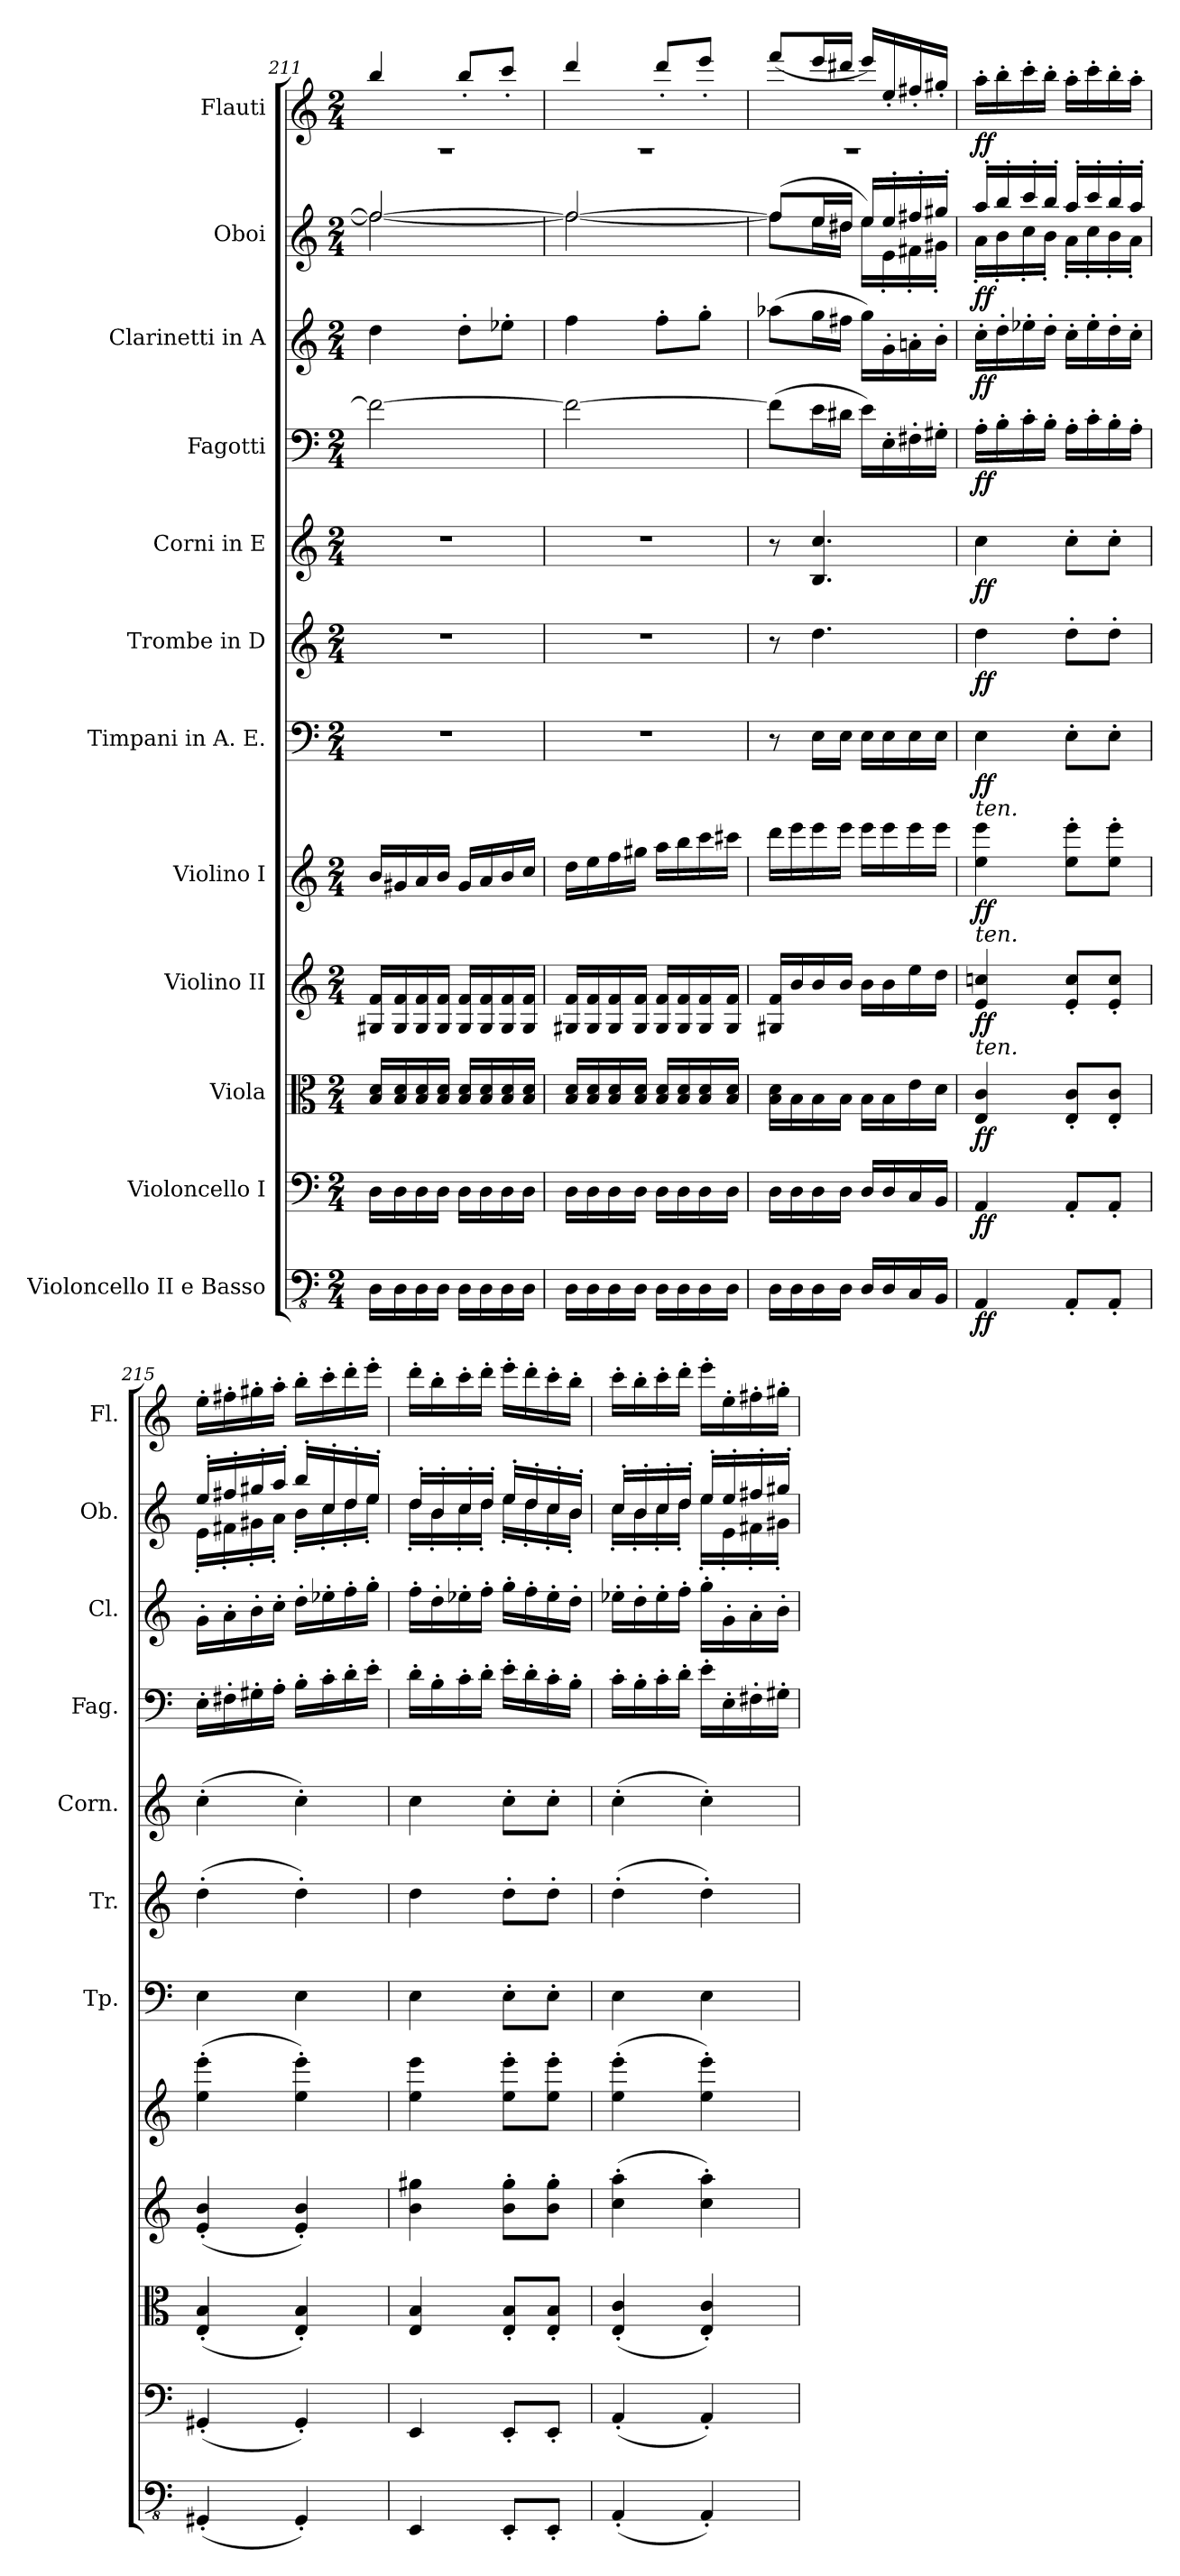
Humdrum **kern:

**kern	**dynam	**kern	**dynam	**kern	**dynam	**kern	**dynam	**kern	**dynam	**kern	**dynam	**kern	**dynam	**kern	**dynam	**kern	**dynam	**kern	**dynam	**kern	**dynam	**kern	**dynam
*part12	*part12	*part11	*part11	*part10	*part10	*part9	*part9	*part8	*part8	*part7	*part7	*part6	*part6	*part5	*part5	*part4	*part4	*part3	*part3	*part2	*part2	*part1	*part1
*staff12	*staff12	*staff11	*staff11	*staff10	*staff10	*staff9	*staff9	*staff8	*staff8	*staff7	*staff7	*staff6	*staff6	*staff5	*staff5	*staff4	*staff4	*staff3	*staff3	*staff2	*staff2	*staff1	*staff1
*I"Violoncello II e Basso	*	*I"Violoncello I	*	*I"Viola	*	*I"Violino II	*	*I"Violino I	*	*I"Timpani in A. E.	*	*I"Trombe in D	*	*I"Corni in E	*	*I"Fagotti	*	*I"Clarinetti in A	*	*I"Oboi	*	*I"Flauti	*
*	*	*	*	*	*	*	*	*	*	*I'Tp.	*	*I'Tr.	*	*I'Corn.	*	*I'Fag.	*	*I'Cl.	*	*I'Ob.	*	*I'Fl.	*
!!LO:PB:g=z
*clefFv4	*	*clefF4	*	*clefC3	*	*clefG2	*	*clefG2	*	*clefF4	*	*clefG2	*	*clefG2	*	*clefF4	*	*clefG2	*	*clefG2	*	*clefG2	*
*	*	*	*	*	*	*	*	*	*	*	*	*ITrd-1c-2	*	*ITrd5c8	*	*	*	*ITrd2c3	*	*	*	*	*
*k[]	*	*k[]	*	*k[]	*	*k[]	*	*k[]	*	*k[]	*	*k[f#c#]	*	*k[f#c#g#d#]	*	*k[]	*	*k[f#c#g#]	*	*k[]	*	*k[]	*
*M2/4	*	*M2/4	*	*M2/4	*	*M2/4	*	*M2/4	*	*M2/4	*	*M2/4	*	*M2/4	*	*M2/4	*	*M2/4	*	*M2/4	*	*M2/4	*
=211	=211	=211	=211	=211	=211	=211	=211	=211	=211	=211	=211	=211	=211	=211	=211	=211	=211	=211	=211	=211	=211	=211	=211
*	*	*	*	*	*	*	*	*	*	*	*	*	*	*	*	*	*	*	*	*^	*	*^	*
16DDi\LL	.	16Di\LL	.	16B/ 16di/LL	.	16G#Xj/ 16fZ/LL	.	16b/LL	.	2r	.	2r	.	2r	.	2fZ\_	.	4b\	.	2ffZ/_	2ffZ\_	.	2rA	4bb/	.
16DD\	.	16D\	.	16B/ 16d/	.	16G#/ 16f/	.	16g#X/	.	.	.	.	.	.	.	.	.	.	.	.	.	.	.	.	.
16DD\	.	16D\	.	16B/ 16d/	.	16G#/ 16f/	.	16a/	.	.	.	.	.	.	.	.	.	.	.	.	.	.	.	.	.
16DD\JJ	.	16D\JJ	.	16B/ 16d/JJ	.	16G#/ 16f/JJ	.	16b/JJ	.	.	.	.	.	.	.	.	.	.	.	.	.	.	.	.	.
16DD\LL	.	16D\LL	.	16B/ 16d/LL	.	16G#/ 16f/LL	.	16g#/LL	.	.	.	.	.	.	.	.	.	8b'\L	.	.	.	.	.	8bb'/L	.
16DD\	.	16D\	.	16B/ 16d/	.	16G#/ 16f/	.	16a/	.	.	.	.	.	.	.	.	.	.	.	.	.	.	.	.	.
16DD\	.	16D\	.	16B/ 16d/	.	16G#/ 16f/	.	16b/	.	.	.	.	.	.	.	.	.	8ccn'\J	.	.	.	.	.	8ccc'/J	.
16DD\JJ	.	16D\JJ	.	16B/ 16d/JJ	.	16G#/ 16f/JJ	.	16cc/JJ	.	.	.	.	.	.	.	.	.	.	.	.	.	.	.	.	.
=212	=212	=212	=212	=212	=212	=212	=212	=212	=212	=212	=212	=212	=212	=212	=212	=212	=212	=212	=212	=212	=212	=212	=212	=212	=212
16DDi\LL	.	16Di\LL	.	16B/ 16di/LL	.	16G#Xj/ 16fZ/LL	.	16ddi\LL	.	2r	.	2r	.	2r	.	2fZ\_	.	4ddi\	.	2ffZ/_	2ffZ\_	.	2rA	4dddi/	.
16DD\	.	16D\	.	16B/ 16d/	.	16G#/ 16f/	.	16ee\	.	.	.	.	.	.	.	.	.	.	.	.	.	.	.	.	.
16DD\	.	16D\	.	16B/ 16d/	.	16G#/ 16f/	.	16ff\	.	.	.	.	.	.	.	.	.	.	.	.	.	.	.	.	.
16DD\JJ	.	16D\JJ	.	16B/ 16d/JJ	.	16G#/ 16f/JJ	.	16gg#X\JJ	.	.	.	.	.	.	.	.	.	.	.	.	.	.	.	.	.
16DD\LL	.	16D\LL	.	16B/ 16d/LL	.	16G#/ 16f/LL	.	16aa\LL	.	.	.	.	.	.	.	.	.	8dd'\L	.	.	.	.	.	8ddd'/L	.
16DD\	.	16D\	.	16B/ 16d/	.	16G#/ 16f/	.	16bb\	.	.	.	.	.	.	.	.	.	.	.	.	.	.	.	.	.
16DD\	.	16D\	.	16B/ 16d/	.	16G#/ 16f/	.	16ccc\	.	.	.	.	.	.	.	.	.	8ee'\J	.	.	.	.	.	8eee'/J	.
16DD\JJ	.	16D\JJ	.	16B/ 16d/JJ	.	16G#/ 16f/JJ	.	16ccc#X\JJ	.	.	.	.	.	.	.	.	.	.	.	.	.	.	.	.	.
=213	=213	=213	=213	=213	=213	=213	=213	=213	=213	=213	=213	=213	=213	=213	=213	=213	=213	=213	=213	=213	=213	=213	=213	=213	=213
16DDi\LL	.	16Di\LL	.	16B\ 16di\LL	.	16G#Xj/ 16fZ/LL	.	16dddi\LL	.	8r	.	8r	.	8r	.	(8fZ\L]	.	(8ffnZ\L	.	(8ffZ/L]	8ffZ\L]	.	2rA	(8fffZ/L	.
16DD\	.	16D\	.	16B\	.	16b/	.	16eee\	.	.	.	.	.	.	.	.	.	.	.	.	.	.	.	.	.
!	!	!	!	!	!	!	!	!	!	!	!LO:DY:b	!	!LO:DY:b	!	!LO:DY:b	!	!	!	!	!	!	!	!	!	!
16DD\	.	16D\	.	16B\	.	16b/	.	16eee\	.	16E\LL	other-dynamics	4.ee\	other-dynamics	4.D#/ 4.e/	other-dynamics	16e\L	.	16ee\L	.	16ee/L	16ee\L	.	.	16eee/L	.
16DD\JJ	.	16D\JJ	.	16B\JJ	.	16b/JJ	.	16eee\JJ	.	16E\JJ	.	.	.	.	.	16d#X\JJ	.	16dd#X\JJ	.	16dd#X/JJ	16dd#\JJ	.	.	16ddd#X/JJ	.
16DD/LL	.	16D/LL	.	16B\LL	.	16b\LL	.	16eee\LL	.	16E\LL	.	.	.	.	.	16e\LL)	.	16ee\LL)	.	16ee/LL)	16ee\LL	.	.	16eee/LL)	.
16DD/	.	16D/	.	16B\	.	16b\	.	16eee\	.	16E\	.	.	.	.	.	16E'\	.	16e'\	.	16ee'/	16e'\	.	.	16ee'/	.
16CC/	.	16C/	.	16e\	.	16ee\	.	16eee\	.	16E\	.	.	.	.	.	16F#X'\	.	16f#X'\	.	16ff#X'/	16f#X'\	.	.	16ff#X'/	.
16BBB/JJ	.	16BB/JJ	.	16d\JJ	.	16dd\JJ	.	16eee\JJ	.	16E\JJ	.	.	.	.	.	16G#X'\JJ	.	16g#'\JJ	.	16gg#X'/JJ	16g#X'\JJ	.	.	16gg#X'/JJ	.
=214	=214	=214	=214	=214	=214	=214	=214	=214	=214	=214	=214	=214	=214	=214	=214	=214	=214	=214	=214	=214	=214	=214	=214	=214	=214
!	!	!	!	!	!	!	!	!	!	!	!	!	!	!	!	!	!	!	!	!	!	!	!LO:TX:a:B:t=a. 2	!	!
!	!	!	!	!	!	!	!	!LO:TX:a:i:t=ten.	!	!	!	!	!	!	!	!	!	!	!	!	!	!	!	!	!
!	!	!	!	!	!	!LO:TX:a:i:t=ten.	!	!	!	!	!	!	!	!	!	!	!	!	!	!	!	!	!	!	!
!	!	!	!	!LO:TX:a:i:t=ten.	!	!	!	!	!	!	!	!	!	!	!	!	!	!	!	!	!	!	!	!	!
!	!LO:DY:b	!	!LO:DY:b	!	!LO:DY:b	!	!LO:DY:b	!	!LO:DY:b	!	!LO:DY:b	!	!LO:DY:b	!	!LO:DY:b	!	!LO:DY:b	!	!LO:DY:b	!	!	!LO:DY:b	!	!	!LO:DY:b
*	*	*	*	*	*	*	*	*	*	*	*	*	*	*	*	*	*	*	*	*	*	*	*v	*v	*
4AAAi/	ff	4AAi/	ff	4Ej/ 4cZ/	ff	4ej/ 4ccnZ/	ff	4eej\ 4eeej\	ff	4Ej\	ff	4eej\	ff	4ej\	ff	16A'i\LL	ff	16a'i\LL	ff	16aa'i/LL	16a'i\LL	ff	16aa'i\LL	ff
.	.	.	.	.	.	.	.	.	.	.	.	.	.	.	.	16B'\	.	16b'\	.	16bb'/	16b'\	.	16bb'\	.
.	.	.	.	.	.	.	.	.	.	.	.	.	.	.	.	16c'\	.	16ccn'\	.	16ccc'/	16cc'\	.	16ccc'\	.
.	.	.	.	.	.	.	.	.	.	.	.	.	.	.	.	16B'\JJ	.	16b'\JJ	.	16bb'/JJ	16b'\JJ	.	16bb'\JJ	.
8AAA'i/L	.	8AA'i/L	.	8Ej/' 8cZ/'L	.	8ej/' 8ccZ/'L	.	8eej\' 8eeej\'L	.	8E'j\L	.	8ee'j\L	.	8e'j\L	.	16A'i\LL	.	16a'i\LL	.	16aa'i/LL	16a'i\LL	.	16aa'i\LL	.
.	.	.	.	.	.	.	.	.	.	.	.	.	.	.	.	16c'\	.	16cc'\	.	16ccc'/	16cc'\	.	16ccc'\	.
8AAA'i/J	.	8AA'i/J	.	8Ej/' 8cZ/'J	.	8ej/' 8ccZ/'J	.	8eej\' 8eeej\'J	.	8E'j\J	.	8ee'j\J	.	8e'j\J	.	16B'\	.	16b'\	.	16bb'/	16b'\	.	16bb'\	.
.	.	.	.	.	.	.	.	.	.	.	.	.	.	.	.	16A'\JJ	.	16a'\JJ	.	16aa'/JJ	16a'\JJ	.	16aa'\JJ	.
=215	=215	=215	=215	=215	=215	=215	=215	=215	=215	=215	=215	=215	=215	=215	=215	=215	=215	=215	=215	=215	=215	=215	=215	=215
(4GGG#X'Z/	.	(4GG#X'Z/	.	(4Ei/' 4Bj/'	.	(4ei/' 4bj/'	.	(4eei\' 4eeei\'	.	4Ei\	.	(4ee'i\	.	(4e'i\	.	16E'i\LL	.	16e'i\LL	.	16ee'i/LL	16e'i\LL	.	16ee'i\LL	.
.	.	.	.	.	.	.	.	.	.	.	.	.	.	.	.	16F#X'\	.	16f#'\	.	16ff#X'/	16f#X'\	.	16ff#X'\	.
.	.	.	.	.	.	.	.	.	.	.	.	.	.	.	.	16G#X'\	.	16g#'\	.	16gg#X'/	16g#X'\	.	16gg#X'\	.
.	.	.	.	.	.	.	.	.	.	.	.	.	.	.	.	16A'\JJ	.	16a'\JJ	.	16aa'/JJ	16a'\JJ	.	16aa'\JJ	.
4GGG#'Z/)	.	4GG#'Z/)	.	4Ei/' 4Bj/')	.	4ei/' 4bj/')	.	4eei\' 4eeei\')	.	4Ei\	.	4ee'i\)	.	4e'i\)	.	16B'j\LL	.	16b'j\LL	.	16bb'j/LL	16b'j\LL	.	16bb'j\LL	.
.	.	.	.	.	.	.	.	.	.	.	.	.	.	.	.	16c'\	.	16ccn'\	.	16cc'/	16cc'\	.	16ccc'\	.
.	.	.	.	.	.	.	.	.	.	.	.	.	.	.	.	16d'\	.	16dd'\	.	16dd'/	16dd'\	.	16ddd'\	.
.	.	.	.	.	.	.	.	.	.	.	.	.	.	.	.	16e'\JJ	.	16ee'\JJ	.	16ee'/JJ	16ee'\JJ	.	16eee'\JJ	.
!!LO:PB:g=z
=216	=216	=216	=216	=216	=216	=216	=216	=216	=216	=216	=216	=216	=216	=216	=216	=216	=216	=216	=216	=216	=216	=216	=216	=216
4EEEi/	.	4EEi/	.	4Ei/ 4Bj/	.	4bj\ 4gg#XZ\	.	4eei\ 4eeei\	.	4Ei\	.	4eei\	.	4ei\	.	16d'V\LL	.	16dd'V\LL	.	16dd'V/LL	16dd'V\LL	.	16ddd'V\LL	.
.	.	.	.	.	.	.	.	.	.	.	.	.	.	.	.	16B'\	.	16b'\	.	16b'/	16b'\	.	16bb'\	.
.	.	.	.	.	.	.	.	.	.	.	.	.	.	.	.	16c'\	.	16ccn'\	.	16cc'/	16cc'\	.	16ccc'\	.
.	.	.	.	.	.	.	.	.	.	.	.	.	.	.	.	16d'\JJ	.	16dd'\JJ	.	16dd'/JJ	16dd'\JJ	.	16ddd'\JJ	.
8EEE'i/L	.	8EE'i/L	.	8Ei/' 8Bj/'L	.	8bj\' 8gg#Z\'L	.	8eei\' 8eeei\'L	.	8E'i\L	.	8ee'i\L	.	8e'i\L	.	16e'i\LL	.	16ee'i\LL	.	16ee'i/LL	16ee'i\LL	.	16eee'i\LL	.
.	.	.	.	.	.	.	.	.	.	.	.	.	.	.	.	16d'\	.	16dd'\	.	16dd'/	16dd'\	.	16ddd'\	.
8EEE'i/J	.	8EE'i/J	.	8Ei/' 8Bj/'J	.	8bj\' 8gg#Z\'J	.	8eei\' 8eeei\'J	.	8E'i\J	.	8ee'i\J	.	8e'i\J	.	16c'\	.	16cc'\	.	16cc'/	16cc'\	.	16ccc'\	.
.	.	.	.	.	.	.	.	.	.	.	.	.	.	.	.	16B'\JJ	.	16b'\JJ	.	16b'/JJ	16b'\JJ	.	16bb'\JJ	.
!!LO:PB:g=z
=217	=217	=217	=217	=217	=217	=217	=217	=217	=217	=217	=217	=217	=217	=217	=217	=217	=217	=217	=217	=217	=217	=217	=217	=217
(4AAA'i/	.	(4AA'i/	.	(4Ej/' 4cZ/'	.	(4ccZ\' 4aai\'	.	(4eej\' 4eeej\'	.	4Ej\	.	(4ee'j\	.	(4e'j\	.	16c'Z\LL	.	16ccn'Z\LL	.	16cc'Z/LL	16cc'Z\LL	.	16ccc'Z\LL	.
.	.	.	.	.	.	.	.	.	.	.	.	.	.	.	.	16B'\	.	16b'\	.	16b'/	16b'\	.	16bb'\	.
.	.	.	.	.	.	.	.	.	.	.	.	.	.	.	.	16c'\	.	16cc'\	.	16cc'/	16cc'\	.	16ccc'\	.
.	.	.	.	.	.	.	.	.	.	.	.	.	.	.	.	16d'\JJ	.	16dd'\JJ	.	16dd'/JJ	16dd'\JJ	.	16ddd'\JJ	.
4AAA'i/)	.	4AA'i/)	.	4Ej/' 4cZ/')	.	4ccZ\' 4aai\')	.	4eej\' 4eeej\')	.	4Ej\	.	4ee'j\)	.	4e'j\)	.	16e'j\LL	.	16ee'j\LL	.	16ee'j/LL	16ee'j\LL	.	16eee'j\LL	.
.	.	.	.	.	.	.	.	.	.	.	.	.	.	.	.	16E'\	.	16e'\	.	16ee'/	16e'\	.	16ee'\	.
.	.	.	.	.	.	.	.	.	.	.	.	.	.	.	.	16F#X'\	.	16f#'\	.	16ff#X'/	16f#X'\	.	16ff#X'\	.
.	.	.	.	.	.	.	.	.	.	.	.	.	.	.	.	16G#X'\JJ	.	16g#'\JJ	.	16gg#X'/JJ	16g#X'\JJ	.	16gg#X'\JJ	.
*	*	*	*	*	*	*	*	*	*	*	*	*	*	*	*	*	*	*	*	*v	*v	*	*	*
=	=	=	=	=	=	=	=	=	=	=	=	=	=	=	=	=	=	=	=	=	=	=	=
*-	*-	*-	*-	*-	*-	*-	*-	*-	*-	*-	*-	*-	*-	*-	*-	*-	*-	*-	*-	*-	*-	*-	*-
